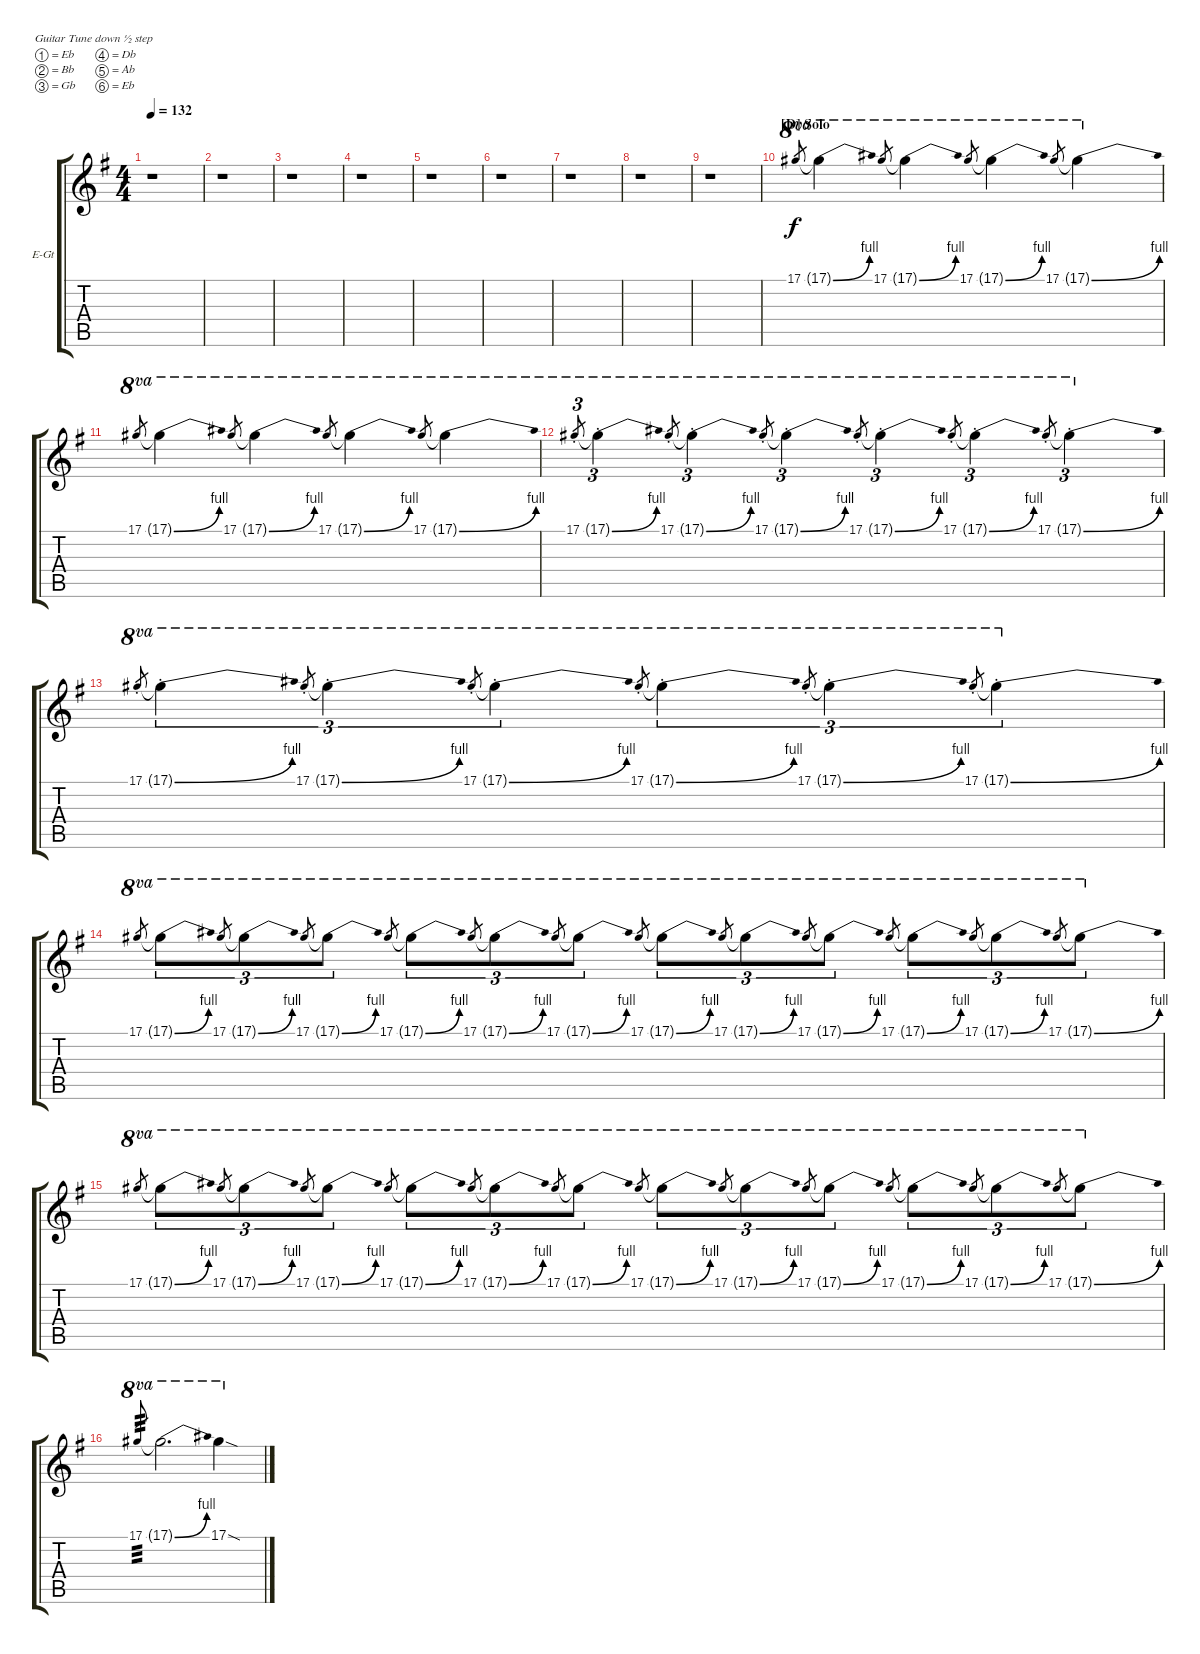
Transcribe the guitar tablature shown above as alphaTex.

\bracketExtendMode groupsimilarinstruments
\firstSystemTrackNameOrientation horizontal
\otherSystemsTrackNameOrientation horizontal
\track ("Guitar 3" "E-Gt") {instrument distortionguitar}
\staff {score tabs}
\tuning (Eb4 Bb3 Gb3 Db3 Ab2 Eb2)
\ts (4 4)
\tempo 132
\clef g2
\scale
1.03909
\ks g
r.1{dy f} |
\scale
0.960908 r.1 |
\scale
1.03909 r.1 |
\scale
0.960908 r.1 |
\scale
1.03909 r.1 |
\scale
0.960908 r.1 |
\scale
1.03909 r.1 |
\scale
0.960908 r.1 |
\scale
1.03909 r.1 |
\section ("D" "Solo")
\scale
0.960908 17.1.8{ot 8va gr} 17.1{be (bend 0 0 58.199999999999996 4) t}.4{ot 8va} 17.1.8{ot 8va gr} 17.1{be (bend 0 0 59.4 4) t}.4{ot 8va} 17.1.8{ot 8va gr} 17.1{be (bend 0 0 59.4 4) t}.4{ot 8va} 17.1.8{ot 8va gr} 17.1{be (bend 0 0 59.4 4) t}.4{ot 8va} |
\scale
1.03909 17.1.8{ot 8va gr} 17.1{be (bend 0 0 59.4 4) t}.4{ot 8va} 17.1.8{ot 8va gr} 17.1{be (bend 0 0 58.199999999999996 4) t}.4{ot 8va} 17.1.8{ot 8va gr} 17.1{be (bend 0 0 58.8 4) t}.4{ot 8va} 17.1.8{ot 8va gr} 17.1{be (bend 0 0 58.8 4) t}.4{ot 8va} |
\scale
0.960908 17.1{st}.8{tu (3 2) ot 8va gr} 17.1{be (bend 0 0 57.599999999999994 4) st t}.4{tu (3 2) ot 8va} 17.1{st}.8{tu (3 2) ot 8va gr} 17.1{be (bend 0 0 59.4 4) st t}.4{tu (3 2) ot 8va} 17.1{st}.8{tu (3 2) ot 8va gr} 17.1{be (bend 0 0 58.8 4) st t}.4{tu (3 2) ot 8va} 17.1{st}.8{tu (3 2) ot 8va gr} 17.1{be (bend 0 0 58.199999999999996 4) st t}.4{tu (3 2) ot 8va} 17.1{st}.8{tu (3 2) ot 8va gr} 17.1{be (bend 0 0 59.4 4) st t}.4{tu (3 2) ot 8va} 17.1{st}.8{tu (3 2) ot 8va gr} 17.1{be (bend 0 0 59.4 4) st t}.4{tu (3 2) ot 8va} |
\scale
1.03909 17.1{st}.8{tu (3 2) ot 8va gr} 17.1{be (bend 0 0 57.599999999999994 4) st t}.4{tu (3 2) ot 8va} 17.1{st}.8{tu (3 2) ot 8va gr} 17.1{be (bend 0 0 59.4 4) st t}.4{tu (3 2) ot 8va} 17.1{st}.8{tu (3 2) ot 8va gr} 17.1{be (bend 0 0 58.8 4) st t}.4{tu (3 2) ot 8va} 17.1{st}.8{tu (3 2) ot 8va gr} 17.1{be (bend 0 0 58.199999999999996 4) st t}.4{tu (3 2) ot 8va} 17.1{st}.8{tu (3 2) ot 8va gr} 17.1{be (bend 0 0 59.4 4) st t}.4{tu (3 2) ot 8va} 17.1{st}.8{tu (3 2) ot 8va gr} 17.1{be (bend 0 0 59.4 4) st t}.4{tu (3 2) ot 8va} |
\scale
0.960908 17.1.8{tu (3 2) ot 8va gr} 17.1{be (bend 0 0 59.4 4) t}.8{tu (3 2) ot 8va} 17.1.8{tu (3 2) ot 8va gr} 17.1{be (bend 0 0 58.199999999999996 4) t}.8{tu (3 2) ot 8va} 17.1.8{tu (3 2) ot 8va gr} 17.1{be (bend 0 0 58.8 4) t}.8{tu (3 2) ot 8va} 17.1.8{tu (3 2) ot 8va gr} 17.1{be (bend 0 0 59.4 4) t}.8{tu (3 2) ot 8va} 17.1.8{tu (3 2) ot 8va gr} 17.1{be (bend 0 0 58.199999999999996 4) t}.8{tu (3 2) ot 8va} 17.1.8{tu (3 2) ot 8va gr} 17.1{be (bend 0 0 58.8 4) t}.8{tu (3 2) ot 8va} 17.1.8{tu (3 2) ot 8va gr} 17.1{be (bend 0 0 59.4 4) t}.8{tu (3 2) ot 8va} 17.1.8{tu (3 2) ot 8va gr} 17.1{be (bend 0 0 58.199999999999996 4) t}.8{tu (3 2) ot 8va} 17.1.8{tu (3 2) ot 8va gr} 17.1{be (bend 0 0 58.8 4) t}.8{tu (3 2) ot 8va} 17.1.8{tu (3 2) ot 8va gr} 17.1{be (bend 0 0 59.4 4) t}.8{tu (3 2) ot 8va} 17.1.8{tu (3 2) ot 8va gr} 17.1{be (bend 0 0 58.199999999999996 4) t}.8{tu (3 2) ot 8va} 17.1.8{tu (3 2) ot 8va gr} 17.1{be (bend 0 0 58.8 4) t}.8{tu (3 2) ot 8va} |
\scale
1.03909 17.1.8{tu (3 2) ot 8va gr} 17.1{be (bend 0 0 59.4 4) t}.8{tu (3 2) ot 8va} 17.1.8{tu (3 2) ot 8va gr} 17.1{be (bend 0 0 58.199999999999996 4) t}.8{tu (3 2) ot 8va} 17.1.8{tu (3 2) ot 8va gr} 17.1{be (bend 0 0 58.8 4) t}.8{tu (3 2) ot 8va} 17.1.8{tu (3 2) ot 8va gr} 17.1{be (bend 0 0 59.4 4) t}.8{tu (3 2) ot 8va} 17.1.8{tu (3 2) ot 8va gr} 17.1{be (bend 0 0 58.199999999999996 4) t}.8{tu (3 2) ot 8va} 17.1.8{tu (3 2) ot 8va gr} 17.1{be (bend 0 0 58.8 4) t}.8{tu (3 2) ot 8va} 17.1.8{tu (3 2) ot 8va gr} 17.1{be (bend 0 0 59.4 4) t}.8{tu (3 2) ot 8va} 17.1.8{tu (3 2) ot 8va gr} 17.1{be (bend 0 0 58.199999999999996 4) t}.8{tu (3 2) ot 8va} 17.1.8{tu (3 2) ot 8va gr} 17.1{be (bend 0 0 58.8 4) t}.8{tu (3 2) ot 8va} 17.1.8{tu (3 2) ot 8va gr} 17.1{be (bend 0 0 59.4 4) t}.8{tu (3 2) ot 8va} 17.1.8{tu (3 2) ot 8va gr} 17.1{be (bend 0 0 58.199999999999996 4) t}.8{tu (3 2) ot 8va} 17.1.8{tu (3 2) ot 8va gr} 17.1{be (bend 0 0 58.8 4) t}.8{tu (3 2) ot 8va} |
\scale
0.960908 17.1.8{ot 8va gr tp 3} 17.1{be (bend 0 0 59.4 4) t}.2{d ot 8va} 17.1{sod}.4{ot 8va}
